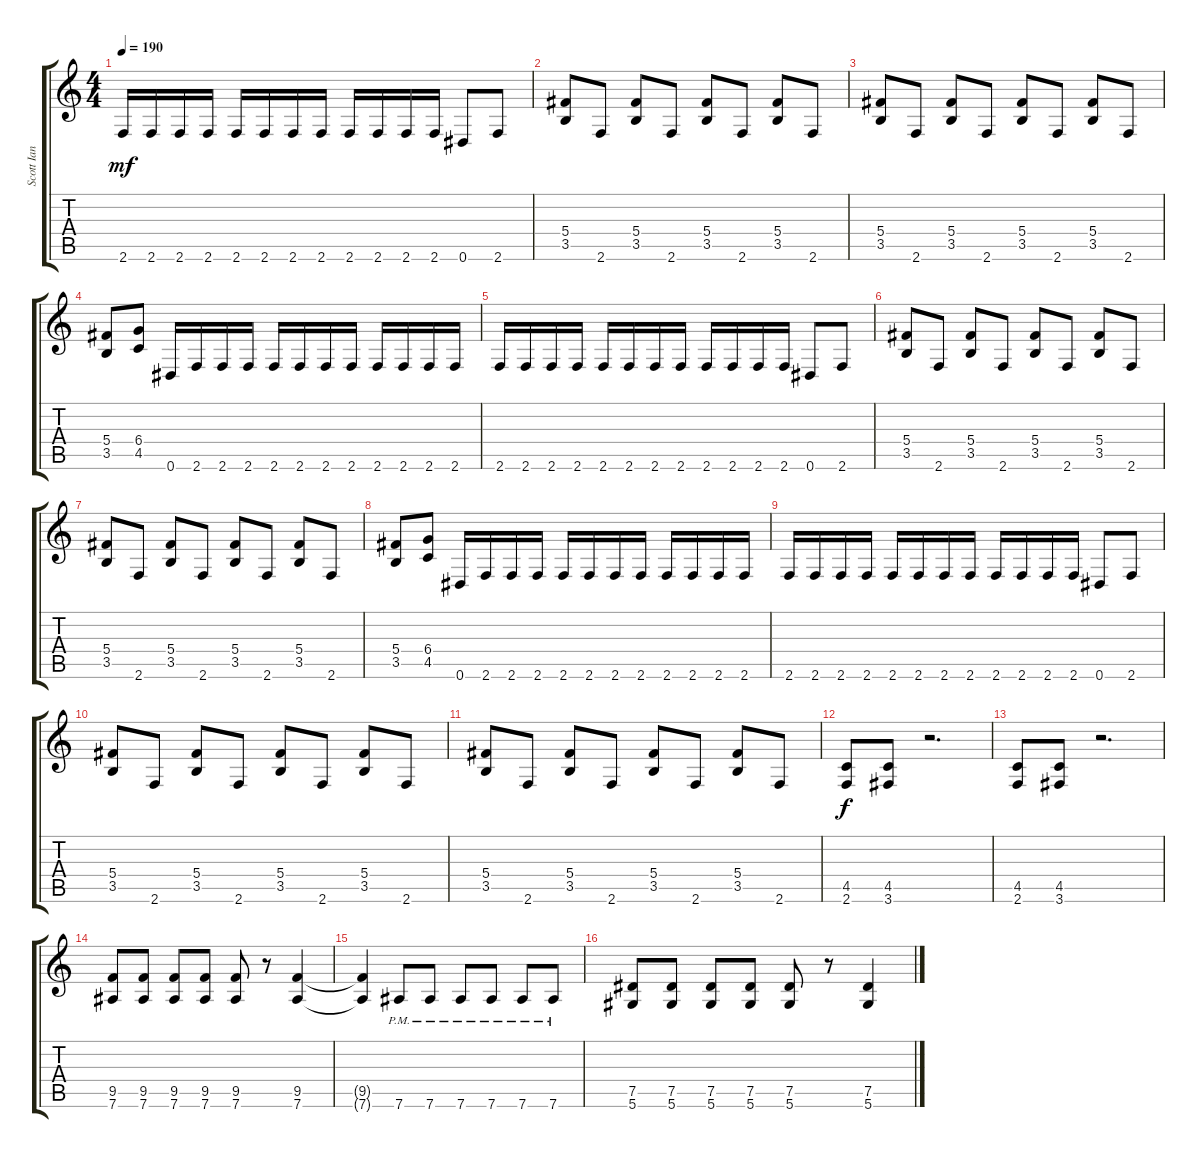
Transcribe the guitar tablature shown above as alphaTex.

\track ("Scott Ian" "Scott Ian") {instrument distortionguitar}
\staff {score tabs}
\tuning (Eb4 Bb3 Gb3 Db3 Ab2 Eb2) {hide}
\ts (4 4)
\tempo 190
\clef g2
\ks c
2.6.16{dy mf} 2.6.16 2.6.16 2.6.16 2.6.16 2.6.16 2.6.16 2.6.16 2.6.16 2.6.16 2.6.16 2.6.16 0.6.8 2.6.8 |
(5.4 3.5).8 2.6.8 (5.4 3.5).8 2.6.8 (5.4 3.5).8 2.6.8 (5.4 3.5).8 2.6.8 |
(5.4 3.5).8 2.6.8 (5.4 3.5).8 2.6.8 (5.4 3.5).8 2.6.8 (5.4 3.5).8 2.6.8 |
(5.4 3.5).8 (6.4 4.5).8 0.6.16 2.6.16 2.6.16 2.6.16 2.6.16 2.6.16 2.6.16 2.6.16 2.6.16 2.6.16 2.6.16 2.6.16 |
2.6.16 2.6.16 2.6.16 2.6.16 2.6.16 2.6.16 2.6.16 2.6.16 2.6.16 2.6.16 2.6.16 2.6.16 0.6.8 2.6.8 |
(5.4 3.5).8 2.6.8 (5.4 3.5).8 2.6.8 (5.4 3.5).8 2.6.8 (5.4 3.5).8 2.6.8 |
(5.4 3.5).8 2.6.8 (5.4 3.5).8 2.6.8 (5.4 3.5).8 2.6.8 (5.4 3.5).8 2.6.8 |
(5.4 3.5).8 (6.4 4.5).8 0.6.16 2.6.16 2.6.16 2.6.16 2.6.16 2.6.16 2.6.16 2.6.16 2.6.16 2.6.16 2.6.16 2.6.16 |
2.6.16 2.6.16 2.6.16 2.6.16 2.6.16 2.6.16 2.6.16 2.6.16 2.6.16 2.6.16 2.6.16 2.6.16 0.6.8 2.6.8 |
(5.4 3.5).8 2.6.8 (5.4 3.5).8 2.6.8 (5.4 3.5).8 2.6.8 (5.4 3.5).8 2.6.8 |
(5.4 3.5).8 2.6.8 (5.4 3.5).8 2.6.8 (5.4 3.5).8 2.6.8 (5.4 3.5).8 2.6.8 |
(4.5 2.6).8{dy f} (4.5 3.6).8 r.2{d} |
(4.5 2.6).8 (4.5 3.6).8 r.2{d} |
(9.5 7.6).8 (9.5 7.6).8 (9.5 7.6).8 (9.5 7.6).8 (9.5 7.6).8 r.8 (9.5 7.6).4 |
(9.5{t} 7.6{t}).4 7.6{pm}.8 7.6{pm}.8 7.6{pm}.8 7.6{pm}.8 7.6{pm}.8 7.6{pm}.8 |
(7.5 5.6).8 (7.5 5.6).8 (7.5 5.6).8 (7.5 5.6).8 (7.5 5.6).8 r.8 (7.5 5.6).4
